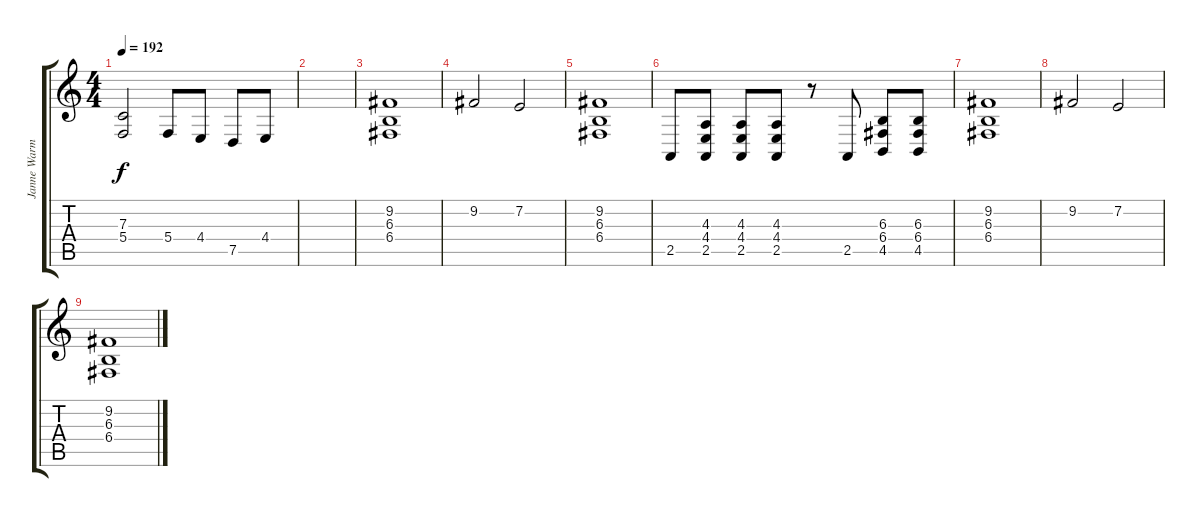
\track ("Janne Warman " "Janne Warm") {instrument stringensemble1}
\staff {score tabs}
\tuning (D4 A3 F3 C3 G2 D2) {hide}
\ts (4 4)
\tempo 192
\clef g2
\ks c
(7.3 5.4).2{dy f} 5.4.8 4.4.8 7.5.8 4.4.8 |
|
(9.2 6.3 6.4).1 |
9.2.2 7.2.2 |
(9.2 6.3 6.4).1 |
2.5.8 (4.3 4.4 2.5).8 (4.3 4.4 2.5).8 (4.3 4.4 2.5).8 r.8 2.5.8 (6.3 6.4 4.5).8 (6.3 6.4 4.5).8 |
(9.2 6.3 6.4).1 |
9.2.2 7.2.2 |
(9.2 6.3 6.4).1
